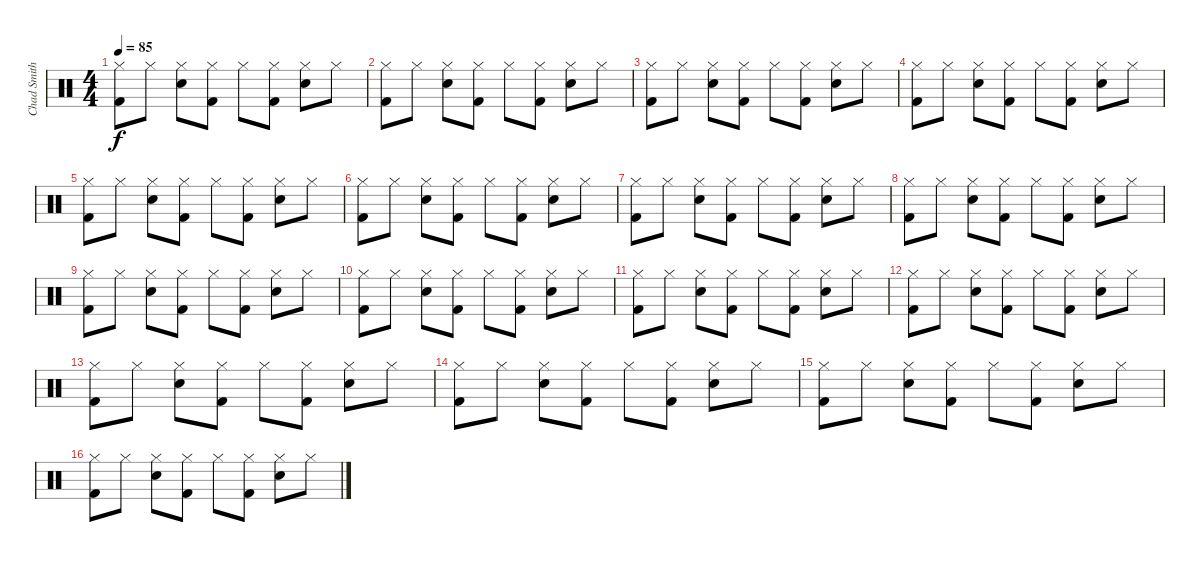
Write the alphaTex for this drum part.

\track ("Chad Smith" "Chad Smith") {instrument percussion}
\staff {score}
\articulation defaults
\ts (4 4)
\tempo 85
\clef neutral
\ks c
("Hi-Hat (closed)" "Kick (hit) 2").8{dy f} "Hi-Hat (closed)".8 ("Hi-Hat (closed)" "Snare (hit) 2").8 ("Hi-Hat (closed)" "Kick (hit) 2").8 "Hi-Hat (closed)".8 ("Hi-Hat (closed)" "Kick (hit) 2").8 ("Hi-Hat (closed)" "Snare (hit) 2").8 "Hi-Hat (closed)".8 |
("Hi-Hat (closed)" "Kick (hit) 2").8 "Hi-Hat (closed)".8 ("Hi-Hat (closed)" "Snare (hit) 2").8 ("Hi-Hat (closed)" "Kick (hit) 2").8 "Hi-Hat (closed)".8 ("Hi-Hat (closed)" "Kick (hit) 2").8 ("Hi-Hat (closed)" "Snare (hit) 2").8 "Hi-Hat (closed)".8 |
("Hi-Hat (closed)" "Kick (hit) 2").8 "Hi-Hat (closed)".8 ("Hi-Hat (closed)" "Snare (hit) 2").8 ("Hi-Hat (closed)" "Kick (hit) 2").8 "Hi-Hat (closed)".8 ("Hi-Hat (closed)" "Kick (hit) 2").8 ("Hi-Hat (closed)" "Snare (hit) 2").8 "Hi-Hat (closed)".8 |
("Hi-Hat (closed)" "Kick (hit) 2").8 "Hi-Hat (closed)".8 ("Hi-Hat (closed)" "Snare (hit) 2").8 ("Hi-Hat (closed)" "Kick (hit) 2").8 "Hi-Hat (closed)".8 ("Hi-Hat (closed)" "Kick (hit) 2").8 ("Hi-Hat (closed)" "Snare (hit) 2").8 "Hi-Hat (closed)".8 |
("Hi-Hat (closed)" "Kick (hit) 2").8 "Hi-Hat (closed)".8 ("Hi-Hat (closed)" "Snare (hit) 2").8 ("Hi-Hat (closed)" "Kick (hit) 2").8 "Hi-Hat (closed)".8 ("Hi-Hat (closed)" "Kick (hit) 2").8 ("Hi-Hat (closed)" "Snare (hit) 2").8 "Hi-Hat (closed)".8 |
("Hi-Hat (closed)" "Kick (hit) 2").8 "Hi-Hat (closed)".8 ("Hi-Hat (closed)" "Snare (hit) 2").8 ("Hi-Hat (closed)" "Kick (hit) 2").8 "Hi-Hat (closed)".8 ("Hi-Hat (closed)" "Kick (hit) 2").8 ("Hi-Hat (closed)" "Snare (hit) 2").8 "Hi-Hat (closed)".8 |
("Hi-Hat (closed)" "Kick (hit) 2").8 "Hi-Hat (closed)".8 ("Hi-Hat (closed)" "Snare (hit) 2").8 ("Hi-Hat (closed)" "Kick (hit) 2").8 "Hi-Hat (closed)".8 ("Hi-Hat (closed)" "Kick (hit) 2").8 ("Hi-Hat (closed)" "Snare (hit) 2").8 "Hi-Hat (closed)".8 |
("Hi-Hat (closed)" "Kick (hit) 2").8 "Hi-Hat (closed)".8 ("Hi-Hat (closed)" "Snare (hit) 2").8 ("Hi-Hat (closed)" "Kick (hit) 2").8 "Hi-Hat (closed)".8 ("Hi-Hat (closed)" "Kick (hit) 2").8 ("Hi-Hat (closed)" "Snare (hit) 2").8 "Hi-Hat (closed)".8 |
("Hi-Hat (closed)" "Kick (hit) 2").8 "Hi-Hat (closed)".8 ("Hi-Hat (closed)" "Snare (hit) 2").8 ("Hi-Hat (closed)" "Kick (hit) 2").8 "Hi-Hat (closed)".8 ("Hi-Hat (closed)" "Kick (hit) 2").8 ("Hi-Hat (closed)" "Snare (hit) 2").8 "Hi-Hat (closed)".8 |
("Hi-Hat (closed)" "Kick (hit) 2").8 "Hi-Hat (closed)".8 ("Hi-Hat (closed)" "Snare (hit) 2").8 ("Hi-Hat (closed)" "Kick (hit) 2").8 "Hi-Hat (closed)".8 ("Hi-Hat (closed)" "Kick (hit) 2").8 ("Hi-Hat (closed)" "Snare (hit) 2").8 "Hi-Hat (closed)".8 |
("Hi-Hat (closed)" "Kick (hit) 2").8 "Hi-Hat (closed)".8 ("Hi-Hat (closed)" "Snare (hit) 2").8 ("Hi-Hat (closed)" "Kick (hit) 2").8 "Hi-Hat (closed)".8 ("Hi-Hat (closed)" "Kick (hit) 2").8 ("Hi-Hat (closed)" "Snare (hit) 2").8 "Hi-Hat (closed)".8 |
("Hi-Hat (closed)" "Kick (hit) 2").8 "Hi-Hat (closed)".8 ("Hi-Hat (closed)" "Snare (hit) 2").8 ("Hi-Hat (closed)" "Kick (hit) 2").8 "Hi-Hat (closed)".8 ("Hi-Hat (closed)" "Kick (hit) 2").8 ("Hi-Hat (closed)" "Snare (hit) 2").8 "Hi-Hat (closed)".8 |
("Hi-Hat (closed)" "Kick (hit) 2").8 "Hi-Hat (closed)".8 ("Hi-Hat (closed)" "Snare (hit) 2").8 ("Hi-Hat (closed)" "Kick (hit) 2").8 "Hi-Hat (closed)".8 ("Hi-Hat (closed)" "Kick (hit) 2").8 ("Hi-Hat (closed)" "Snare (hit) 2").8 "Hi-Hat (closed)".8 |
("Hi-Hat (closed)" "Kick (hit) 2").8 "Hi-Hat (closed)".8 ("Hi-Hat (closed)" "Snare (hit) 2").8 ("Hi-Hat (closed)" "Kick (hit) 2").8 "Hi-Hat (closed)".8 ("Hi-Hat (closed)" "Kick (hit) 2").8 ("Hi-Hat (closed)" "Snare (hit) 2").8 "Hi-Hat (closed)".8 |
("Hi-Hat (closed)" "Kick (hit) 2").8 "Hi-Hat (closed)".8 ("Hi-Hat (closed)" "Snare (hit) 2").8 ("Hi-Hat (closed)" "Kick (hit) 2").8 "Hi-Hat (closed)".8 ("Hi-Hat (closed)" "Kick (hit) 2").8 ("Hi-Hat (closed)" "Snare (hit) 2").8 "Hi-Hat (closed)".8 |
("Hi-Hat (closed)" "Kick (hit) 2").8 "Hi-Hat (closed)".8 ("Hi-Hat (closed)" "Snare (hit) 2").8 ("Hi-Hat (closed)" "Kick (hit) 2").8 "Hi-Hat (closed)".8 ("Hi-Hat (closed)" "Kick (hit) 2").8 ("Hi-Hat (closed)" "Snare (hit) 2").8 "Hi-Hat (closed)".8
